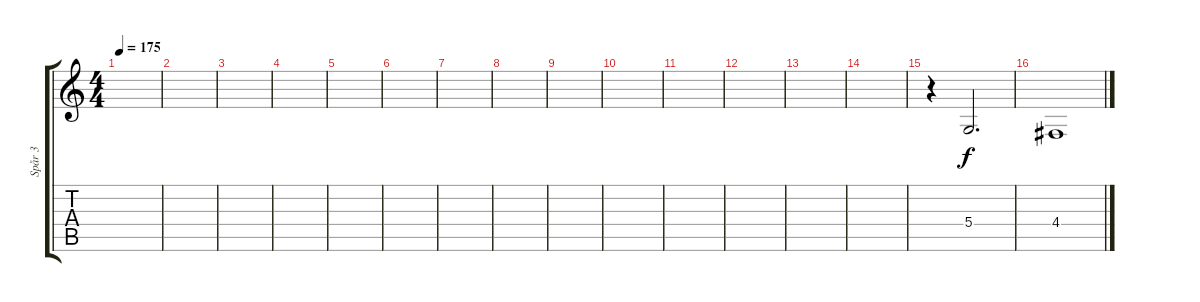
\track ("Spår 3" "Spår 3") {instrument stringensemble1 bank 4}
\staff {score tabs}
\tuning (E4 B3 G3 D3 A2 E2) {hide}
\ts (4 4)
\tempo 175
\clef g2
\ks c
|
|
|
|
|
|
|
|
|
|
|
|
|
|
r.4 5.4.2{d} |
4.4.1
